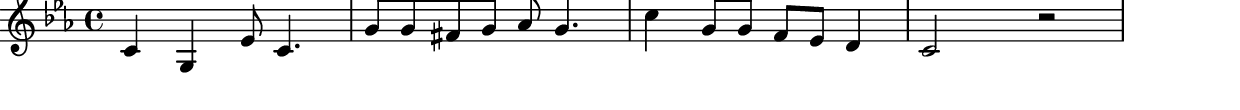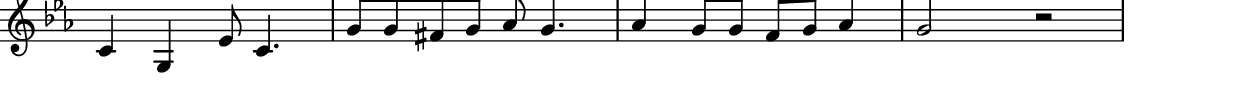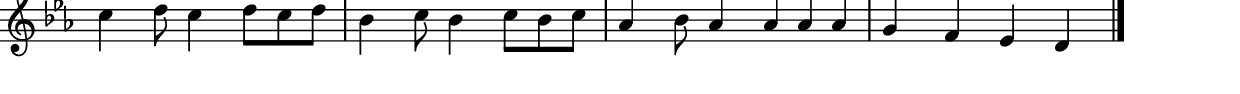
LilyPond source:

% MusicXML to Lilypond converter by Kovi

szovegAAA = \lyricmode {  "Já" -- "nos," "le" -- "gyen," "fenn" "a" "Já" -- "nos" -- "he" -- "gyen," "es" -- "té" -- "re" "o" -- "da" -- "vá" -- "rom," "Já" -- "nos," "ne" -- "kem," "ne" -- "hogy" "ál" -- "mos" "le" -- "gyen," "mert" "én" "azt" "ki" "nem" "ál" -- "lom," "Jaj," "Ja" -- "ni," "sze" -- "ret" -- "ném" "hal" -- "la" -- "ni," "sze" -- "rel" -- "met" "val" -- "la" -- "ni," "csak" "ez" "a" "kí" -- "ván" -- "sá" -- "gom,"  }

% Analyzing...
% 1 parts
% 1 Staff
% forceBassClefActive = 
melody = {
% 58 notes in the part
% 1 voices

\new Staff
\new Voice {
% 58 notes
% 12 mesaures

\override Score.RehearsalMark #'break-visibility = #begin-of-line-invisible
% Measure 1
\clef "treble"
\key ees \major
\time 4/4 
c'4 g4 ees'8 c'4. 
% Measure 2
g'8 g'8 fis'8 g'8 aes'8 g'4. 
% Measure 3
c''4 g'8 g'8 f'8 ees'8 d'4 
% Measure 4
c'2 r2 
\override Score.RehearsalMark #'self-alignment-X = #RIGHT
\mark \markup{\fontsize #-0.5 {"Fine"}}

% Measure 5
\break
c'4 g4 ees'8 c'4. 
% Measure 6
g'8 g'8 fis'8 g'8 aes'8 g'4. 
% Measure 7
aes'4 g'8 g'8 f'8 g'8 aes'4 
% Measure 8
g'2 r2 
% Measure 9
\break
c''4 d''8 c''4 d''8 c''8 d''8 
% Measure 10
bes'4 c''8 bes'4 c''8 bes'8 c''8 
% Measure 11
aes'4 bes'8 aes'4 aes'8 aes'8 aes'8 
% Measure 12
g'4 f'4 ees'4 d'4 \bar "|." 
} % voice
} % melody


harmonies = \chordmode {
% 13 chords
\germanChords
c4:m s4 s4 s4 g4 s4 s4 s4 c4:m s4 g4 s4 c4:m s4 s4 s4 c4:m s4 s4 s4 g4 s4 s4 s4 f4:m s4 s4 s4 g4 s4 s4 s4 c4:m s4 s4 s4 bes4 s4 s4 s4 f4:m s4 s4 s4 g4
}

\include "../../definitions.ly"
